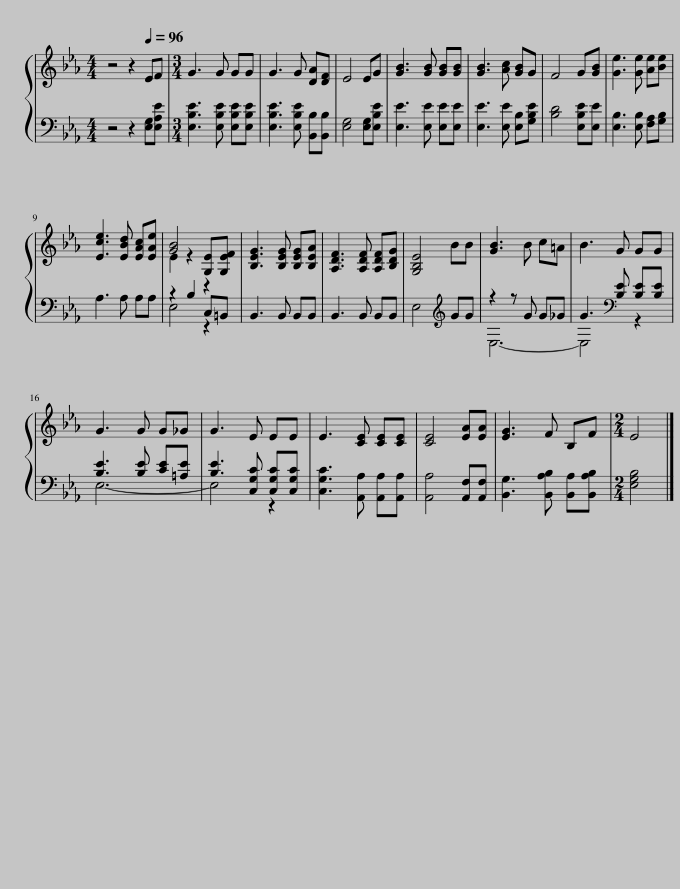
X:1
%%score { ( 1 3 ) | ( 2 4 ) }
L:1/8
M:4/4
I:linebreak $
K:Eb
V:1 treble
V:3 treble
V:2 bass
V:4 bass
V:1
 z4 z2[Q:1/4=96] EF |[M:3/4] G3 G GG | G3 G [DA][DF] | E4 EG | [GB]3 [GB] [GB][GB] | %5
 [GB]3 [Ac] [GB]G | F4 G[GB] | [Ge]3 [Ge] [Ae][Be] |$ [Ece]3 [EBd] [EAc][EAe] | [GB]4 [G,E][G,EF] | %10
 [B,EG]3 [B,EG] [B,EG][B,EA] | [A,DF]3 [A,DF] [A,DF][B,DG] | [G,B,E]4 BB | [GB]3 B c=A | B3 G GG |$ %15
 G3 G G_G | G3 E EE | E3 [CE] [CE][CE] | [CE]4 [EA][EA] | [EG]3 F B,F | %20
[M:2/4] E4 |] %21
V:2
 z4 z2 [E,G,][E,A,E] |[M:3/4] [E,B,E]3 [E,B,E] [E,B,E][E,B,E] | [E,B,E]3 [E,B,E] [B,,B,][B,,B,] | [E,G,]4 [E,G,][E,B,E] | [E,E]3 [E,E] [E,E][E,E] | %5
 [E,E]3 [E,E] [E,B,][G,B,E] | [B,D]4 [E,B,E][E,E] | [E,B,]3 [E,B,] [F,A,][G,B,] |$ A,3 A, A,A, | z2 B,2 C,=B,, | %10
 B,,3 B,, B,,B,, | B,,3 B,, B,,B,, | E,4[K:treble] GG | z2 z G G_G | G3[K:bass] [B,E] [B,E][B,E] |$ %15
 [B,E]3 [B,E] [CE][=A,E] | [B,E]3 [C,G,C] [C,G,C][C,G,C] | [C,G,C]3 [A,,A,] [A,,A,][A,,A,] | [A,,A,]4 [A,,F,][A,,F,] | [B,,G,]3 [B,,A,B,] [B,,A,][B,,A,B,] | %20
[M:2/4] [E,G,B,]4 |] %21
V:3
 x8 |[M:3/4] x6 | x6 | x6 | x6 | %5
 x6 | x6 | x6 |$ x6 | E2 z2 z2 | %10
 x6 | x6 | x6 | x6 | x6 |$ %15
 x6 | x6 | x6 | x6 | x6 | %20
[M:2/4] x4 |] %21
V:4
 x8 |[M:3/4] x6 | x6 | x6 | x6 | %5
 x6 | x6 | x6 |$ x6 | E,4 z2 | %10
 x6 | x6 | x4[K:treble] x2 | E,6- | E,4[K:bass] z2 |$ %15
 E,6- | E,4 z2 | x6 | x6 | x6 | %20
[M:2/4] x4 |] %21
